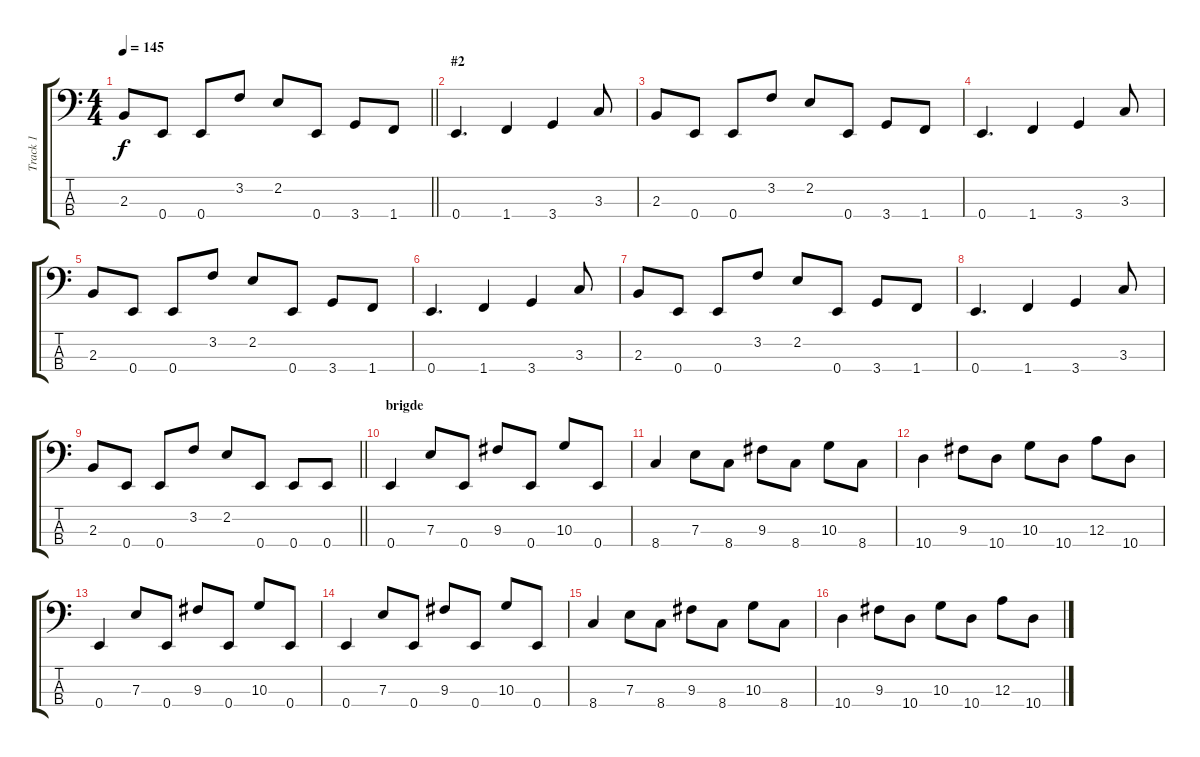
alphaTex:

\track ("Track 1" "Track 1") {instrument acousticguitarsteel}
\staff {score tabs}
\tuning (G2 D2 A1 E1) {hide}
\ts (4 4)
\tempo 145
\clef f4
\barLineRight lightlight
\ks c
2.3.8{dy f} 0.4.8 0.4.8 3.2.8 2.2.8 0.4.8 3.4.8 1.4.8 |
\section ("" "#2")
0.4.4{d} 1.4.4 3.4.4 3.3.8 |
2.3.8 0.4.8 0.4.8 3.2.8 2.2.8 0.4.8 3.4.8 1.4.8 |
0.4.4{d} 1.4.4 3.4.4 3.3.8 |
2.3.8 0.4.8 0.4.8 3.2.8 2.2.8 0.4.8 3.4.8 1.4.8 |
0.4.4{d} 1.4.4 3.4.4 3.3.8 |
2.3.8 0.4.8 0.4.8 3.2.8 2.2.8 0.4.8 3.4.8 1.4.8 |
0.4.4{d} 1.4.4 3.4.4 3.3.8 |
\barLineRight lightlight
2.3.8 0.4.8 0.4.8 3.2.8 2.2.8 0.4.8 0.4.8 0.4.8 |
\section ("" "brigde")
0.4.4 7.3.8 0.4.8 9.3.8 0.4.8 10.3.8 0.4.8 |
8.4.4 7.3.8 8.4.8 9.3.8 8.4.8 10.3.8 8.4.8 |
10.4.4 9.3.8 10.4.8 10.3.8 10.4.8 12.3.8 10.4.8 |
0.4.4 7.3.8 0.4.8 9.3.8 0.4.8 10.3.8 0.4.8 |
0.4.4 7.3.8 0.4.8 9.3.8 0.4.8 10.3.8 0.4.8 |
8.4.4 7.3.8 8.4.8 9.3.8 8.4.8 10.3.8 8.4.8 |
10.4.4 9.3.8 10.4.8 10.3.8 10.4.8 12.3.8 10.4.8
